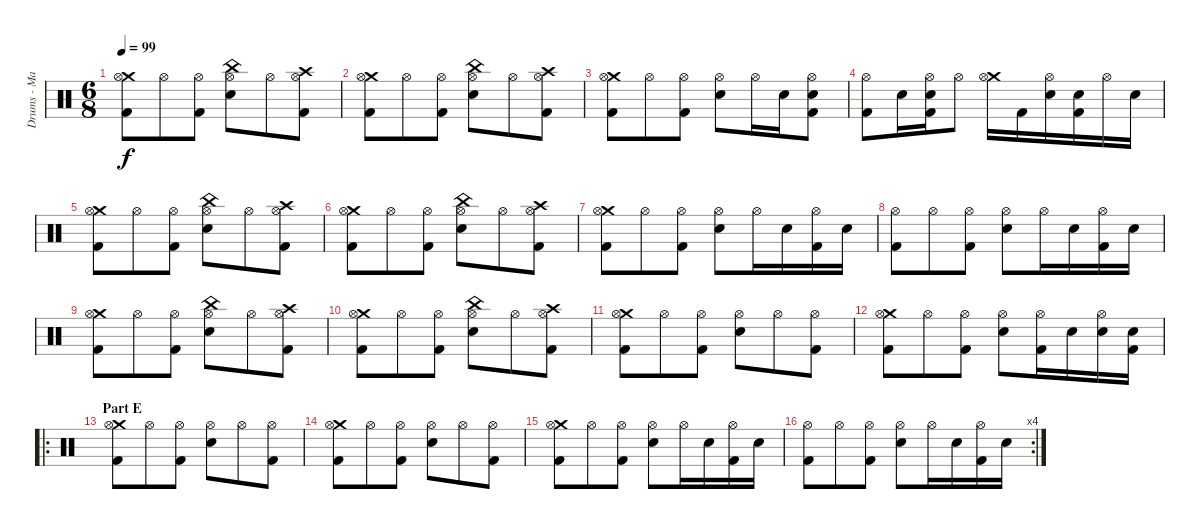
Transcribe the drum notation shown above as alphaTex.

\track ("Drums - Martin Mendez" "Drums - Ma") {instrument percussion}
\staff {score}
\articulation defaults
\ts (6 8)
\tempo 99
\clef neutral
\ks c
("Crash medium (hit)" "Hi-Hat (open)" "Kick (hit) 2").8{dy f} "Hi-Hat (open)".8 ("Hi-Hat (open)" "Kick (hit) 2").8 ("China (hit)" "Hi-Hat (open)" "Snare (hit) 2").8 "Hi-Hat (open)".8 ("Crash high (hit)" "Hi-Hat (open)" "Kick (hit) 2").8 |
("Crash medium (hit)" "Hi-Hat (open)" "Kick (hit) 2").8 "Hi-Hat (open)".8 ("Hi-Hat (open)" "Kick (hit) 2").8 ("China (hit)" "Hi-Hat (open)" "Snare (hit) 2").8 "Hi-Hat (open)".8 ("Crash high (hit)" "Hi-Hat (open)" "Kick (hit) 2").8 |
("Crash medium (hit)" "Hi-Hat (open)" "Kick (hit) 2").8 "Hi-Hat (open)".8 ("Hi-Hat (open)" "Kick (hit) 2").8 ("Hi-Hat (open)" "Snare (hit) 2").8 "Hi-Hat (open)".16 "Snare (hit) 2".16 ("Hi-Hat (open)" "Snare (hit) 2" "Kick (hit) 2").8 |
("Hi-Hat (open)" "Kick (hit) 2").8 "Snare (hit) 2".16 ("Hi-Hat (open)" "Snare (hit) 2" "Kick (hit) 2").16 "Hi-Hat (open)".8 ("Crash medium (hit)" "Hi-Hat (open)").16 "Kick (hit) 2".16 ("Hi-Hat (open)" "Snare (hit) 2").16 ("Snare (hit) 2" "Kick (hit) 2").16 "Hi-Hat (open)".16 "Snare (hit) 2".16 |
("Crash medium (hit)" "Hi-Hat (open)" "Kick (hit) 2").8 "Hi-Hat (open)".8 ("Hi-Hat (open)" "Kick (hit) 2").8 ("China (hit)" "Hi-Hat (open)" "Snare (hit) 2").8 "Hi-Hat (open)".8 ("Crash high (hit)" "Hi-Hat (open)" "Kick (hit) 2").8 |
("Crash medium (hit)" "Hi-Hat (open)" "Kick (hit) 2").8 "Hi-Hat (open)".8 ("Hi-Hat (open)" "Kick (hit) 2").8 ("China (hit)" "Hi-Hat (open)" "Snare (hit) 2").8 "Hi-Hat (open)".8 ("Crash high (hit)" "Hi-Hat (open)" "Kick (hit) 2").8 |
("Crash medium (hit)" "Hi-Hat (open)" "Kick (hit) 2").8 "Hi-Hat (open)".8 ("Hi-Hat (open)" "Kick (hit) 2").8 ("Hi-Hat (open)" "Snare (hit) 2").8 "Hi-Hat (open)".16 "Snare (hit) 2".16 ("Hi-Hat (open)" "Kick (hit) 2").16 "Snare (hit) 2".16 |
("Hi-Hat (open)" "Kick (hit) 2").8 "Hi-Hat (open)".8 ("Hi-Hat (open)" "Kick (hit) 2").8 ("Hi-Hat (open)" "Snare (hit) 2").8 "Hi-Hat (open)".16 "Snare (hit) 2".16 ("Hi-Hat (open)" "Kick (hit) 2").16 "Snare (hit) 2".16 |
("Crash medium (hit)" "Hi-Hat (open)" "Kick (hit) 2").8 "Hi-Hat (open)".8 ("Hi-Hat (open)" "Kick (hit) 2").8 ("China (hit)" "Hi-Hat (open)" "Snare (hit) 2").8 "Hi-Hat (open)".8 ("Crash high (hit)" "Hi-Hat (open)" "Kick (hit) 2").8 |
("Crash medium (hit)" "Hi-Hat (open)" "Kick (hit) 2").8 "Hi-Hat (open)".8 ("Hi-Hat (open)" "Kick (hit) 2").8 ("China (hit)" "Hi-Hat (open)" "Snare (hit) 2").8 "Hi-Hat (open)".8 ("Crash high (hit)" "Hi-Hat (open)" "Kick (hit) 2").8 |
("Crash medium (hit)" "Hi-Hat (open)" "Kick (hit) 2").8 "Hi-Hat (open)".8 ("Hi-Hat (open)" "Kick (hit) 2").8 ("Hi-Hat (open)" "Snare (hit) 2").8 "Hi-Hat (open)".8 ("Hi-Hat (open)" "Kick (hit) 2").8 |
("Crash medium (hit)" "Hi-Hat (open)" "Kick (hit) 2").8 "Hi-Hat (open)".8 ("Hi-Hat (open)" "Kick (hit) 2").8 ("Hi-Hat (open)" "Snare (hit) 2").8 ("Hi-Hat (open)" "Kick (hit) 2").16 "Snare (hit) 2".16 ("Hi-Hat (open)" "Snare (hit) 2").16 ("Snare (hit) 2" "Kick (hit) 2").16 |
\ro
\section ("" "Part E")
("Crash medium (hit)" "Hi-Hat (open)" "Kick (hit) 2").8 "Hi-Hat (open)".8 ("Hi-Hat (open)" "Kick (hit) 2").8 ("Hi-Hat (open)" "Snare (hit) 2").8 "Hi-Hat (open)".8 ("Hi-Hat (open)" "Kick (hit) 2").8 |
("Crash medium (hit)" "Hi-Hat (open)" "Kick (hit) 2").8 "Hi-Hat (open)".8 ("Hi-Hat (open)" "Kick (hit) 2").8 ("Hi-Hat (open)" "Snare (hit) 2").8 "Hi-Hat (open)".8 ("Hi-Hat (open)" "Kick (hit) 2").8 |
("Crash medium (hit)" "Hi-Hat (open)" "Kick (hit) 2").8 "Hi-Hat (open)".8 ("Hi-Hat (open)" "Kick (hit) 2").8 ("Hi-Hat (open)" "Snare (hit) 2").8 "Hi-Hat (open)".16 "Snare (hit) 2".16 ("Hi-Hat (open)" "Kick (hit) 2").16 "Snare (hit) 2".16 |
\rc 4
("Hi-Hat (open)" "Kick (hit) 2").8 "Hi-Hat (open)".8 ("Hi-Hat (open)" "Kick (hit) 2").8 ("Hi-Hat (open)" "Snare (hit) 2").8 "Hi-Hat (open)".16 "Snare (hit) 2".16 ("Hi-Hat (open)" "Kick (hit) 2").16 "Snare (hit) 2".16
